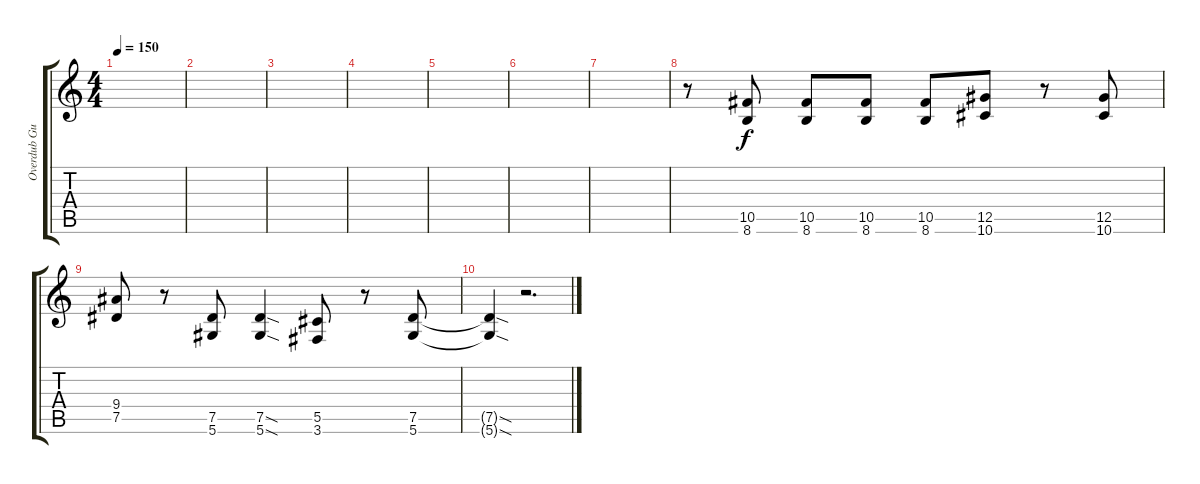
\track ("Overdub Guitar" "Overdub Gu") {instrument electricguitarmuted}
\staff {score tabs}
\tuning (Eb4 Bb3 Gb3 Db3 Ab2 Eb2) {hide}
\ts (4 4)
\tempo 150
\clef g2
\ks c
|
|
|
|
|
|
|
r.8{instrument distortionguitar} (10.5 8.6).8 (10.5 8.6).8 (10.5 8.6).8 (10.5 8.6).8 (12.5 10.6).8 r.8 (12.5 10.6).8 |
(9.4 7.5).8 r.8 (7.5 5.6).8 (7.5{sod} 5.6{sod}).4 (5.5 3.6).8 r.8 (7.5 5.6).8 |
(7.5{sod t} 5.6{sod t}).4 r.2{d}
